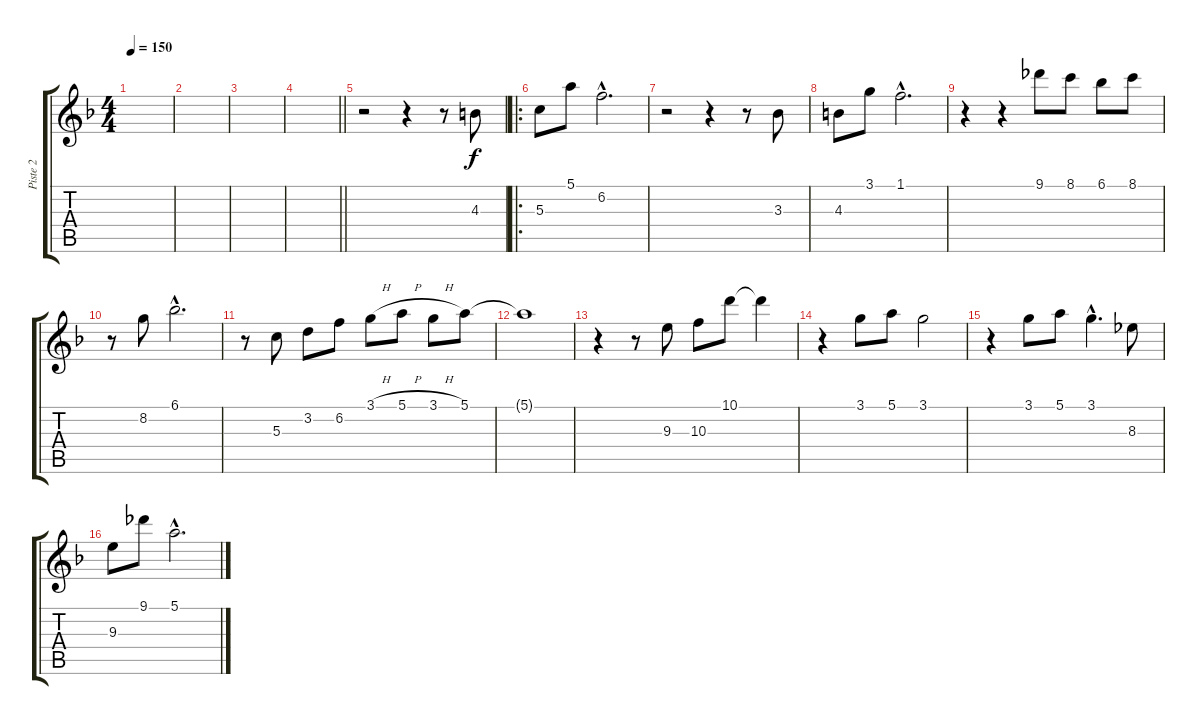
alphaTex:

\track ("Piste 2" "Piste 2") {instrument overdrivenguitar}
\staff {score tabs}
\tuning (E4 B3 G3 D3 A2 E2) {hide}
\ts (4 4)
\tempo 150
\clef g2
\ks f
|
|
|
\barLineRight lightlight
|
r.2 r.4 r.8 4.3.8 |
\ro
5.3.8 5.1.8 6.2{hac}.2{d} |
r.2 r.4 r.8 3.3.8 |
4.3.8 3.1.8 1.1{hac}.2{d} |
r.4 r.4 9.1.8 8.1.8 6.1.8 8.1.8 |
r.8 8.2.8 6.1{hac}.2{d} |
r.8 5.3.8 3.2.8 6.2.8 3.1{h}.8 5.1{h}.8 3.1{h}.8 5.1.8 |
5.1{t}.1 |
r.4 r.8 9.3.8 10.3.8 10.1.8 10.1{t}.4 |
r.4 3.1.8 5.1.8 3.1.2 |
r.4 3.1.8 5.1.8 3.1{hac}.4{d} 8.3.8 |
9.3.8 9.1.8 5.1{hac}.2{d}
